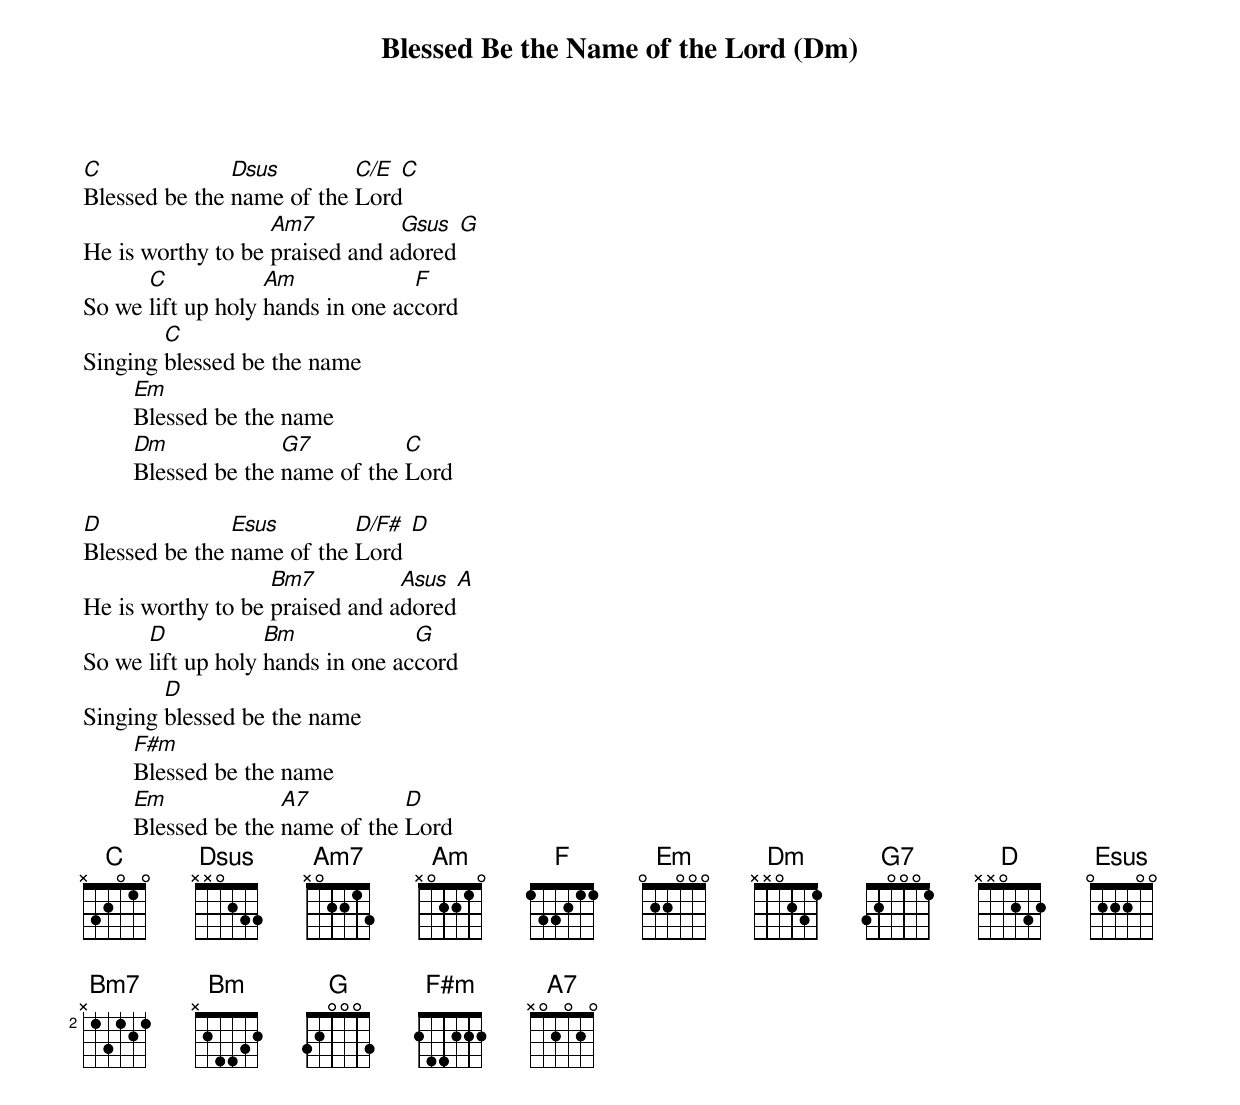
{title: Blessed Be the Name of the Lord (Dm)}
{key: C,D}
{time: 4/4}
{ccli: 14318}
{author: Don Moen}
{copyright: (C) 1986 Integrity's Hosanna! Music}

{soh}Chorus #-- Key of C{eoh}
[C]Blessed be the [Dsus]name of the [C/E  C]Lord
He is worthy to be [Am7]praised and a[Gsus  G]dored
So we [C]lift up holy [Am]hands in one ac[F]cord
Singing [C]blessed be the name
        [Em]Blessed be the name
        [Dm]Blessed be the [G7]name of the [C]Lord

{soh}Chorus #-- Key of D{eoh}
[D]Blessed be the [Esus]name of the [D/F#  D]Lord
He is worthy to be [Bm7]praised and a[Asus  A]dored
So we [D]lift up holy [Bm]hands in one ac[G]cord
Singing [D]blessed be the name
        [F#m]Blessed be the name
        [Em]Blessed be the [A7]name of the [D]Lord
